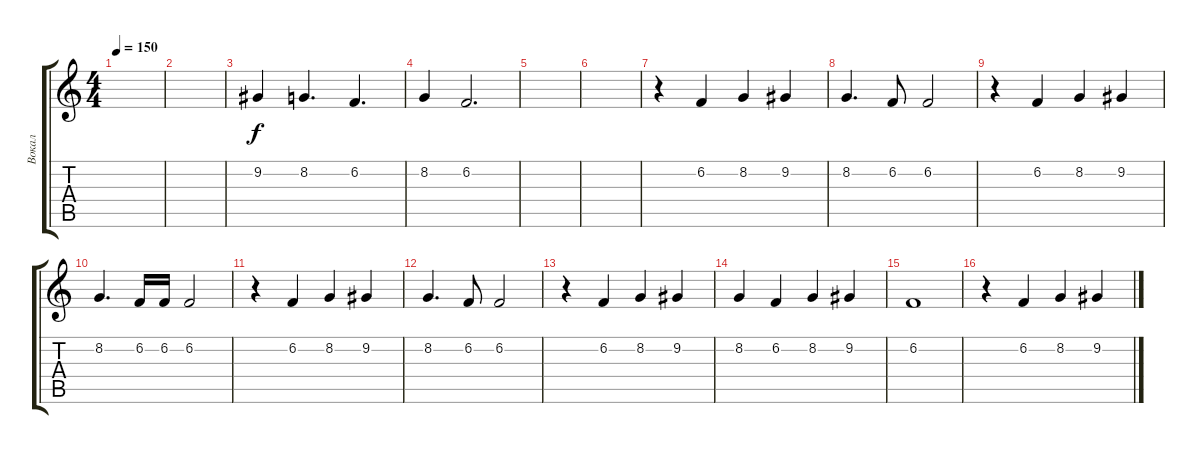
\track ("Вокал" "Вокал") {instrument orchestralharp}
\staff {score tabs}
\tuning (E4 B3 G3 D3 A2 E2) {hide}
\ts (4 4)
\tempo 150
\clef g2
\ks c
|
|
9.2.4 8.2.4{d} 6.2.4{d} |
8.2.4 6.2.2{d} |
|
|
r.4 6.2.4 8.2.4 9.2.4 |
8.2.4{d} 6.2.8 6.2.2 |
r.4 6.2.4 8.2.4 9.2.4 |
8.2.4{d} 6.2.16 6.2.16 6.2.2 |
r.4 6.2.4 8.2.4 9.2.4 |
8.2.4{d} 6.2.8 6.2.2 |
r.4 6.2.4 8.2.4 9.2.4 |
8.2.4 6.2.4 8.2.4 9.2.4 |
6.2.1 |
r.4 6.2.4 8.2.4 9.2.4
